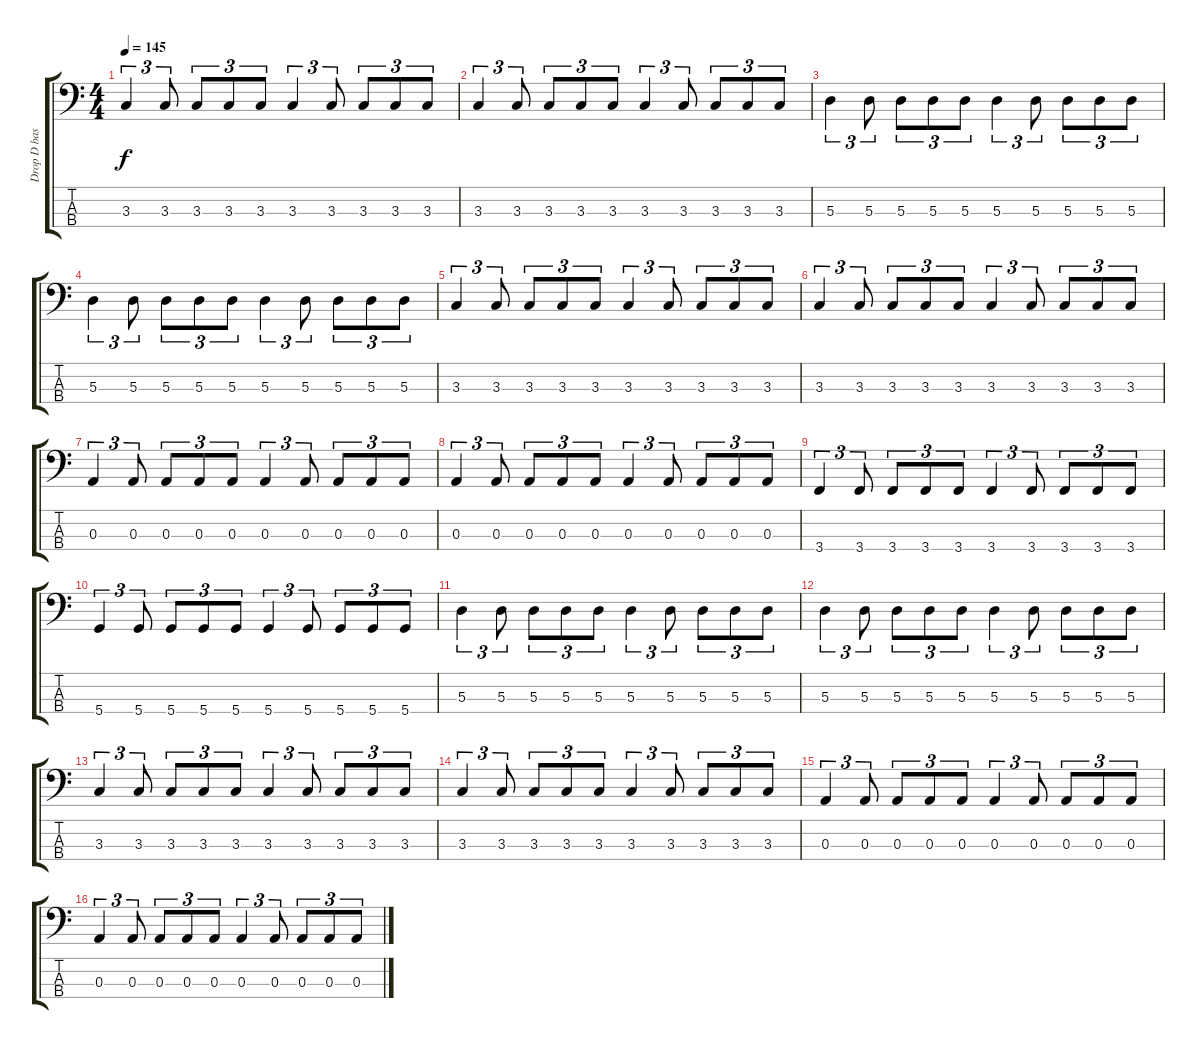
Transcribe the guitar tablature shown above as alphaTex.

\track ("Drop D bass" "Drop D bas") {instrument electricbassfinger}
\staff {score tabs}
\tuning (G2 D2 A1 D1) {hide}
\ts (4 4)
\tempo 145
\clef f4
\ks c
3.3.4{tu (3 2) dy f} 3.3.8{tu (3 2)} 3.3.8{tu (3 2)} 3.3.8{tu (3 2)} 3.3.8{tu (3 2)} 3.3.4{tu (3 2)} 3.3.8{tu (3 2)} 3.3.8{tu (3 2)} 3.3.8{tu (3 2)} 3.3.8{tu (3 2)} |
3.3.4{tu (3 2)} 3.3.8{tu (3 2)} 3.3.8{tu (3 2)} 3.3.8{tu (3 2)} 3.3.8{tu (3 2)} 3.3.4{tu (3 2)} 3.3.8{tu (3 2)} 3.3.8{tu (3 2)} 3.3.8{tu (3 2)} 3.3.8{tu (3 2)} |
5.3.4{tu (3 2)} 5.3.8{tu (3 2)} 5.3.8{tu (3 2)} 5.3.8{tu (3 2)} 5.3.8{tu (3 2)} 5.3.4{tu (3 2)} 5.3.8{tu (3 2)} 5.3.8{tu (3 2)} 5.3.8{tu (3 2)} 5.3.8{tu (3 2)} |
5.3.4{tu (3 2)} 5.3.8{tu (3 2)} 5.3.8{tu (3 2)} 5.3.8{tu (3 2)} 5.3.8{tu (3 2)} 5.3.4{tu (3 2)} 5.3.8{tu (3 2)} 5.3.8{tu (3 2)} 5.3.8{tu (3 2)} 5.3.8{tu (3 2)} |
3.3.4{tu (3 2)} 3.3.8{tu (3 2)} 3.3.8{tu (3 2)} 3.3.8{tu (3 2)} 3.3.8{tu (3 2)} 3.3.4{tu (3 2)} 3.3.8{tu (3 2)} 3.3.8{tu (3 2)} 3.3.8{tu (3 2)} 3.3.8{tu (3 2)} |
3.3.4{tu (3 2)} 3.3.8{tu (3 2)} 3.3.8{tu (3 2)} 3.3.8{tu (3 2)} 3.3.8{tu (3 2)} 3.3.4{tu (3 2)} 3.3.8{tu (3 2)} 3.3.8{tu (3 2)} 3.3.8{tu (3 2)} 3.3.8{tu (3 2)} |
0.3.4{tu (3 2)} 0.3.8{tu (3 2)} 0.3.8{tu (3 2)} 0.3.8{tu (3 2)} 0.3.8{tu (3 2)} 0.3.4{tu (3 2)} 0.3.8{tu (3 2)} 0.3.8{tu (3 2)} 0.3.8{tu (3 2)} 0.3.8{tu (3 2)} |
0.3.4{tu (3 2)} 0.3.8{tu (3 2)} 0.3.8{tu (3 2)} 0.3.8{tu (3 2)} 0.3.8{tu (3 2)} 0.3.4{tu (3 2)} 0.3.8{tu (3 2)} 0.3.8{tu (3 2)} 0.3.8{tu (3 2)} 0.3.8{tu (3 2)} |
3.4.4{tu (3 2)} 3.4.8{tu (3 2)} 3.4.8{tu (3 2)} 3.4.8{tu (3 2)} 3.4.8{tu (3 2)} 3.4.4{tu (3 2)} 3.4.8{tu (3 2)} 3.4.8{tu (3 2)} 3.4.8{tu (3 2)} 3.4.8{tu (3 2)} |
5.4.4{tu (3 2)} 5.4.8{tu (3 2)} 5.4.8{tu (3 2)} 5.4.8{tu (3 2)} 5.4.8{tu (3 2)} 5.4.4{tu (3 2)} 5.4.8{tu (3 2)} 5.4.8{tu (3 2)} 5.4.8{tu (3 2)} 5.4.8{tu (3 2)} |
5.3.4{tu (3 2)} 5.3.8{tu (3 2)} 5.3.8{tu (3 2)} 5.3.8{tu (3 2)} 5.3.8{tu (3 2)} 5.3.4{tu (3 2)} 5.3.8{tu (3 2)} 5.3.8{tu (3 2)} 5.3.8{tu (3 2)} 5.3.8{tu (3 2)} |
5.3.4{tu (3 2)} 5.3.8{tu (3 2)} 5.3.8{tu (3 2)} 5.3.8{tu (3 2)} 5.3.8{tu (3 2)} 5.3.4{tu (3 2)} 5.3.8{tu (3 2)} 5.3.8{tu (3 2)} 5.3.8{tu (3 2)} 5.3.8{tu (3 2)} |
3.3.4{tu (3 2)} 3.3.8{tu (3 2)} 3.3.8{tu (3 2)} 3.3.8{tu (3 2)} 3.3.8{tu (3 2)} 3.3.4{tu (3 2)} 3.3.8{tu (3 2)} 3.3.8{tu (3 2)} 3.3.8{tu (3 2)} 3.3.8{tu (3 2)} |
3.3.4{tu (3 2)} 3.3.8{tu (3 2)} 3.3.8{tu (3 2)} 3.3.8{tu (3 2)} 3.3.8{tu (3 2)} 3.3.4{tu (3 2)} 3.3.8{tu (3 2)} 3.3.8{tu (3 2)} 3.3.8{tu (3 2)} 3.3.8{tu (3 2)} |
0.3.4{tu (3 2)} 0.3.8{tu (3 2)} 0.3.8{tu (3 2)} 0.3.8{tu (3 2)} 0.3.8{tu (3 2)} 0.3.4{tu (3 2)} 0.3.8{tu (3 2)} 0.3.8{tu (3 2)} 0.3.8{tu (3 2)} 0.3.8{tu (3 2)} |
0.3.4{tu (3 2)} 0.3.8{tu (3 2)} 0.3.8{tu (3 2)} 0.3.8{tu (3 2)} 0.3.8{tu (3 2)} 0.3.4{tu (3 2)} 0.3.8{tu (3 2)} 0.3.8{tu (3 2)} 0.3.8{tu (3 2)} 0.3.8{tu (3 2)}
